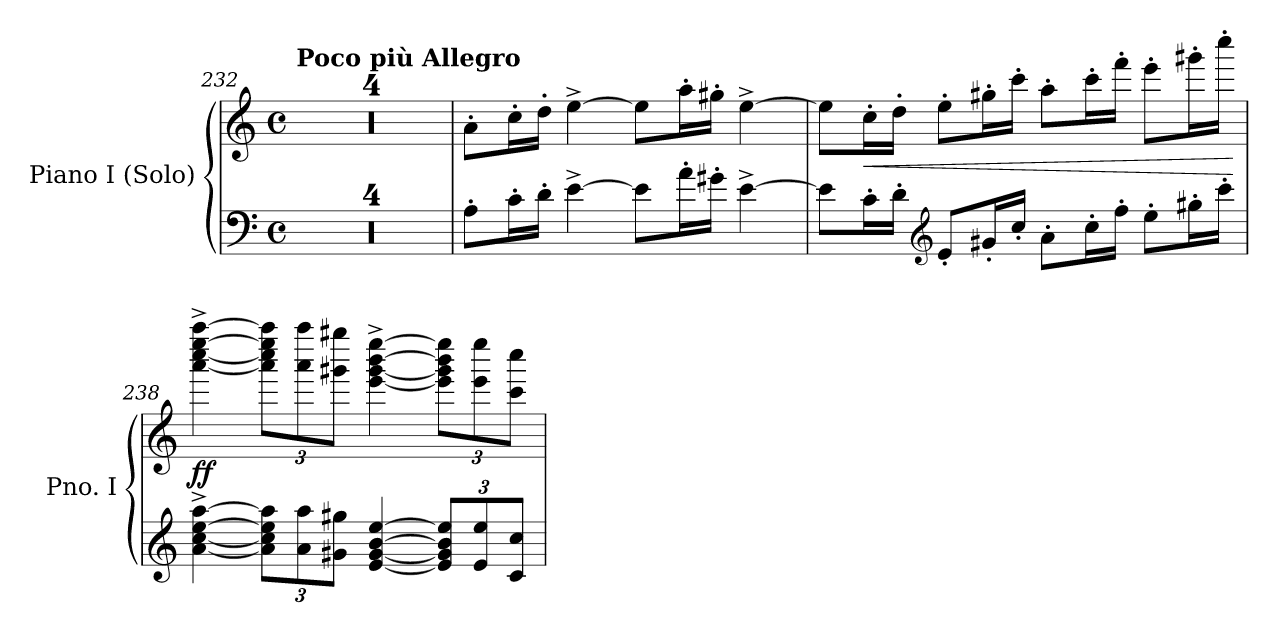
**kern	**kern	**dynam
*part1	*part1	*part1
*staff2	*staff1	*staff1/2
*I"Piano I (Solo)	*	*
*I'Pno. I	*	*
*clefF4	*clefG2	*
*k[]	*k[]	*
*M4/4	*M4/4	*
*met(c)	*met(c)	*
=232	=232	=232
!	!LO:TX:a:B:t=Poco più Allegro	!
1r	1r	.
=233	=233	=233
1r	1r	.
=234	=234	=234
1r	1r	.
=235	=235	=235
1r	1r	.
!!LO:LB:g=z
=236	=236	=236
8A'\L	8a'\L	.
16c'\L	16cc'\L	.
16d'\JJ	16dd'\JJ	.
[4e^\	[4ee^\	.
8e\L]	8ee\L]	.
16a'\L	16aa'\L	.
16g#X'\JJ	16gg#X'\JJ	.
[4e^\	[4ee^\	.
=237	=237	=237
8e\L]	8ee\L]	.
!	!	!LO:HP:b
16c'\L	16cc'\L	<
16d'\JJ	16dd'\JJ	.
*clefG2	*	*
8e'/L	8ee'\L	.
16g#X'/L	16gg#X'\L	.
16cc'/JJ	16ccc'\JJ	.
8a'\L	8aa'\L	.
16cc'\L	16ccc'\L	.
16ff'\JJ	16fff'\JJ	.
8ee'\L	8eee'\L	.
16gg#X'\L	16ggg#X'\L	.
16ccc'\JJ	16cccc'\JJ	.
.	.	[
=238	=238	=238
!	!	!LO:DY:b
[4a\^ [4cc\^ [4ee\^ [4aa\^	[4aaa\^ [4cccc\^ [4eeee\^ [4aaaa\^	ff
12a\] 12cc\] 12ee\] 12aa\]L	12aaa\] 12cccc\] 12eeee\] 12aaaa\]L	.
12a\ 12aa\	12aaa\ 12aaaa\	.
12g#X\ 12gg#X\J	12ggg#X\ 12gggg#X\J	.
[4e/ [4g#/ [4b/ [4ee/	[4eee\^ [4ggg#\^ [4bbb\^ [4eeee\^	.
12e/] 12g#/] 12b/] 12ee/]L	12eee\] 12ggg#\] 12bbb\] 12eeee\]L	.
12e/ 12ee/	12eee\ 12eeee\	.
12c/ 12cc/J	12ccc\ 12cccc\J	.
=	=	=
*-	*-	*-
